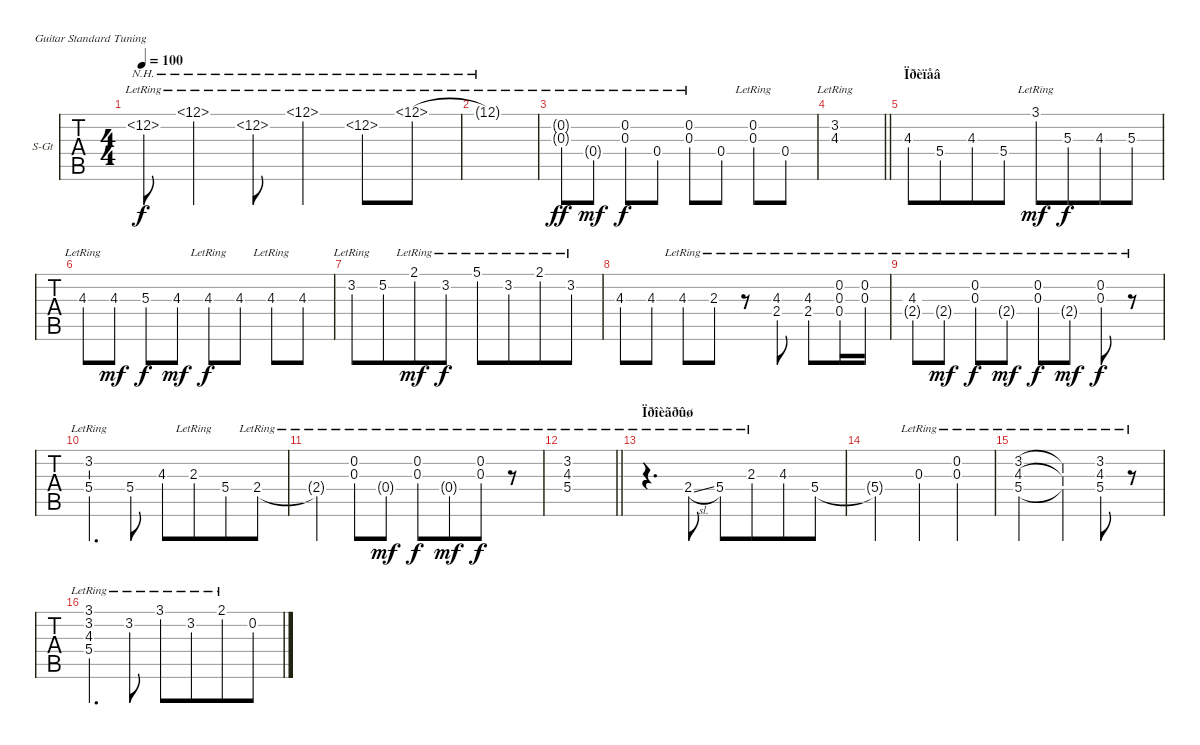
\bracketExtendMode groupsimilarinstruments
\firstSystemTrackNameOrientation horizontal
\otherSystemsTrackNameOrientation horizontal
\track ("Solo" "S-Gt") {instrument acousticguitarsteel}
\staff {tabs}
\tuning (E4 B3 G3 D3 A2 E2)
\ts (4 4)
\tempo 100
\clef g2
\ks c
12.2{nh lr}.8{dy f} 12.1{nh lr}.4 12.2{nh lr}.8 12.1{nh lr}.4 12.2{nh lr}.8 12.1{nh lr}.8 |
12.1{nh lr t}.1 |
(0.2{g lr} 0.3{g lr}).8{dy ff} 0.4{g lr}.8{dy mf} (0.2{lr} 0.3{lr}).8{dy f} 0.4{lr}.8 (0.2{lr} 0.3{lr}).8 0.4.8 (0.2{lr} 0.3{lr}).8 0.4.8 |
\barLineRight lightlight
(3.2{lr} 4.3{lr}).1 |
\section ("" "Ïðèïåâ")
4.3.8 5.4.8{beam merge} 4.3.8 5.4.8 3.1{ac lr}.8{dy mf} 5.3.8{dy f beam merge} 4.3.8 5.3.8 |
4.3{lr}.8 4.3.8{dy mf} 5.3.8{dy f} 4.3.8{dy mf} 4.3{lr}.8{dy f} 4.3.8 4.3{lr}.8 4.3.8 |
3.2{lr}.8 5.2.8{beam merge} 2.1{ac lr}.8{dy mf} 3.2{lr}.8{dy f} 5.1{lr}.8 3.2{lr}.8{beam merge} 2.1{lr}.8 3.2{lr}.8 |
4.3.8 4.3.8 4.3{lr}.8 2.3{lr}.8 r.8 (4.3{lr} 2.4{lr}).8 (4.3{lr} 2.4{lr}).8 (0.2{lr} 0.3{lr} 0.4{lr}).16 (0.2{lr} 0.3{lr}).16 |
(4.3{lr} 2.4{g}).8 2.4{g lr}.8{dy mf} (0.2{lr} 0.3{lr}).8{dy f} 2.4{g lr}.8{dy mf} (0.2{lr} 0.3{lr}).8{dy f} 2.4{g lr}.8{dy mf} (0.2{lr} 0.3{lr}).8{dy f} r.8 |
(3.2{lr} 5.4).4{d} 5.4.8 4.3.8 2.3{lr}.8{beam merge} 5.4.8 2.4{lr}.8 |
2.4{lr t}.4 (0.2{lr} 0.3{lr}).8 0.4{g lr}.8{dy mf} (0.2{lr} 0.3{lr}).8{dy f} 0.4{g lr}.8{dy mf beam merge} (0.2{lr} 0.3{lr}).8{dy f} r.8 |
\barLineRight lightlight
(3.2{lr} 4.3{lr} 5.4).1 |
\section ("" "Ïðîèãðûø")
r.4{d} 2.4{sl lr}.8 5.4{lr}.8 2.3{lr}.8{beam merge} 4.3.8 5.4.8 |
5.4{t}.2 0.3{lr}.4 (0.2{lr} 0.3{lr}).4 |
(3.2{lr} 4.3{lr} 5.4{lr}).2 (3.2{lr t} 4.3{lr t} 5.4{lr t}).4 (3.2{lr} 4.3{lr} 5.4{lr}).8 r.8 |
(3.1 3.2 4.3{lr} 5.4).4{d} 3.2{lr}.8 3.1{lr}.8 3.2{lr}.8{beam merge} 2.1{lr}.8 0.2.8
